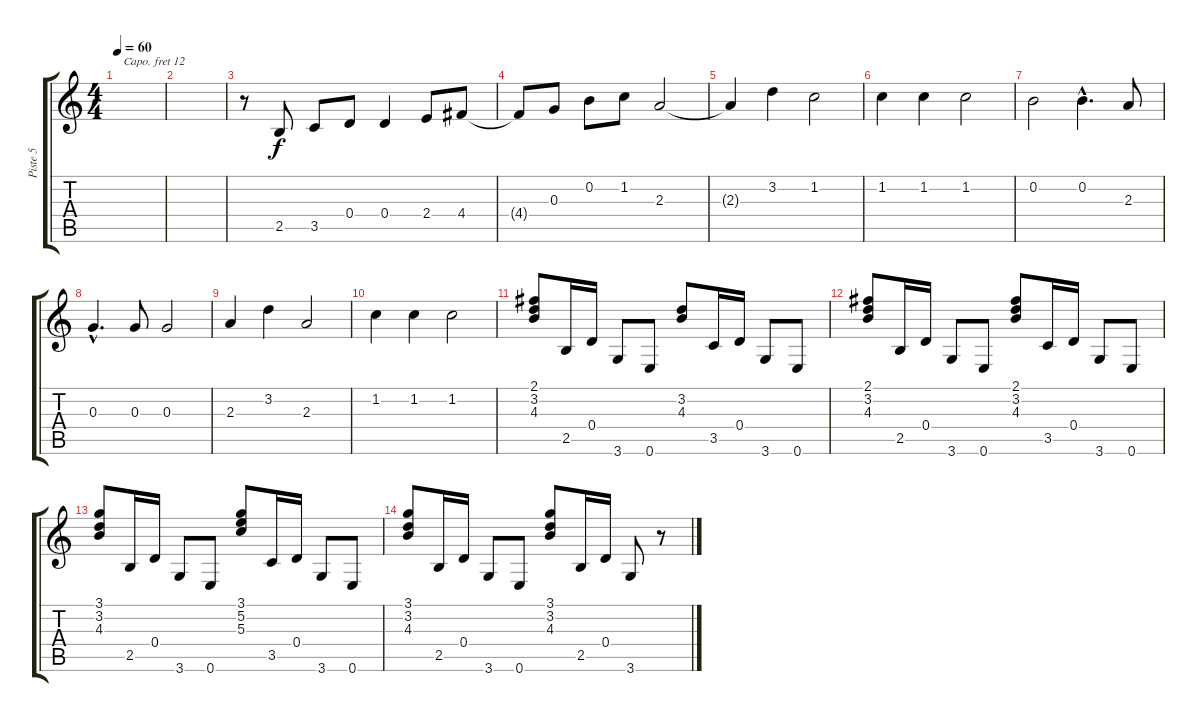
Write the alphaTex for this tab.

\track ("Piste 5" "Piste 5") {instrument frenchhorn}
\staff {score tabs}
\capo 12
\tuning (E4 B3 G3 D3 A2 E2) {hide}
\ts (4 4)
\tempo 60
\clef g2
\ks c
|
|
r.8{instrument frenchhorn} 2.5.8 3.5.8 0.4.8 0.4.4 2.4.8 4.4.8 |
4.4{t}.8 0.3.8 0.2.8 1.2.8 2.3.2 |
2.3{t}.4 3.2.4 1.2.2 |
1.2.4 1.2.4 1.2.2 |
0.2.2 0.2{hac}.4{d} 2.3.8 |
0.3{hac}.4{d} 0.3.8 0.3.2 |
2.3.4 3.2.4 2.3.2 |
1.2.4 1.2.4 1.2.2 |
(2.1 3.2 4.3).8{instrument orchestralharp} 2.5.16 0.4.16 3.6.8 0.6.8 (3.2 4.3).8 3.5.16 0.4.16 3.6.8 0.6.8 |
(2.1 3.2 4.3).8 2.5.16 0.4.16 3.6.8 0.6.8 (2.1 3.2 4.3).8 3.5.16 0.4.16 3.6.8 0.6.8 |
(3.1 3.2 4.3).8 2.5.16 0.4.16 3.6.8 0.6.8 (3.1 5.2 5.3).8 3.5.16 0.4.16 3.6.8 0.6.8 |
(3.1 3.2 4.3).8 2.5.16 0.4.16 3.6.8 0.6.8 (3.1 3.2 4.3).8 2.5.16 0.4.16 3.6.8 r.8
